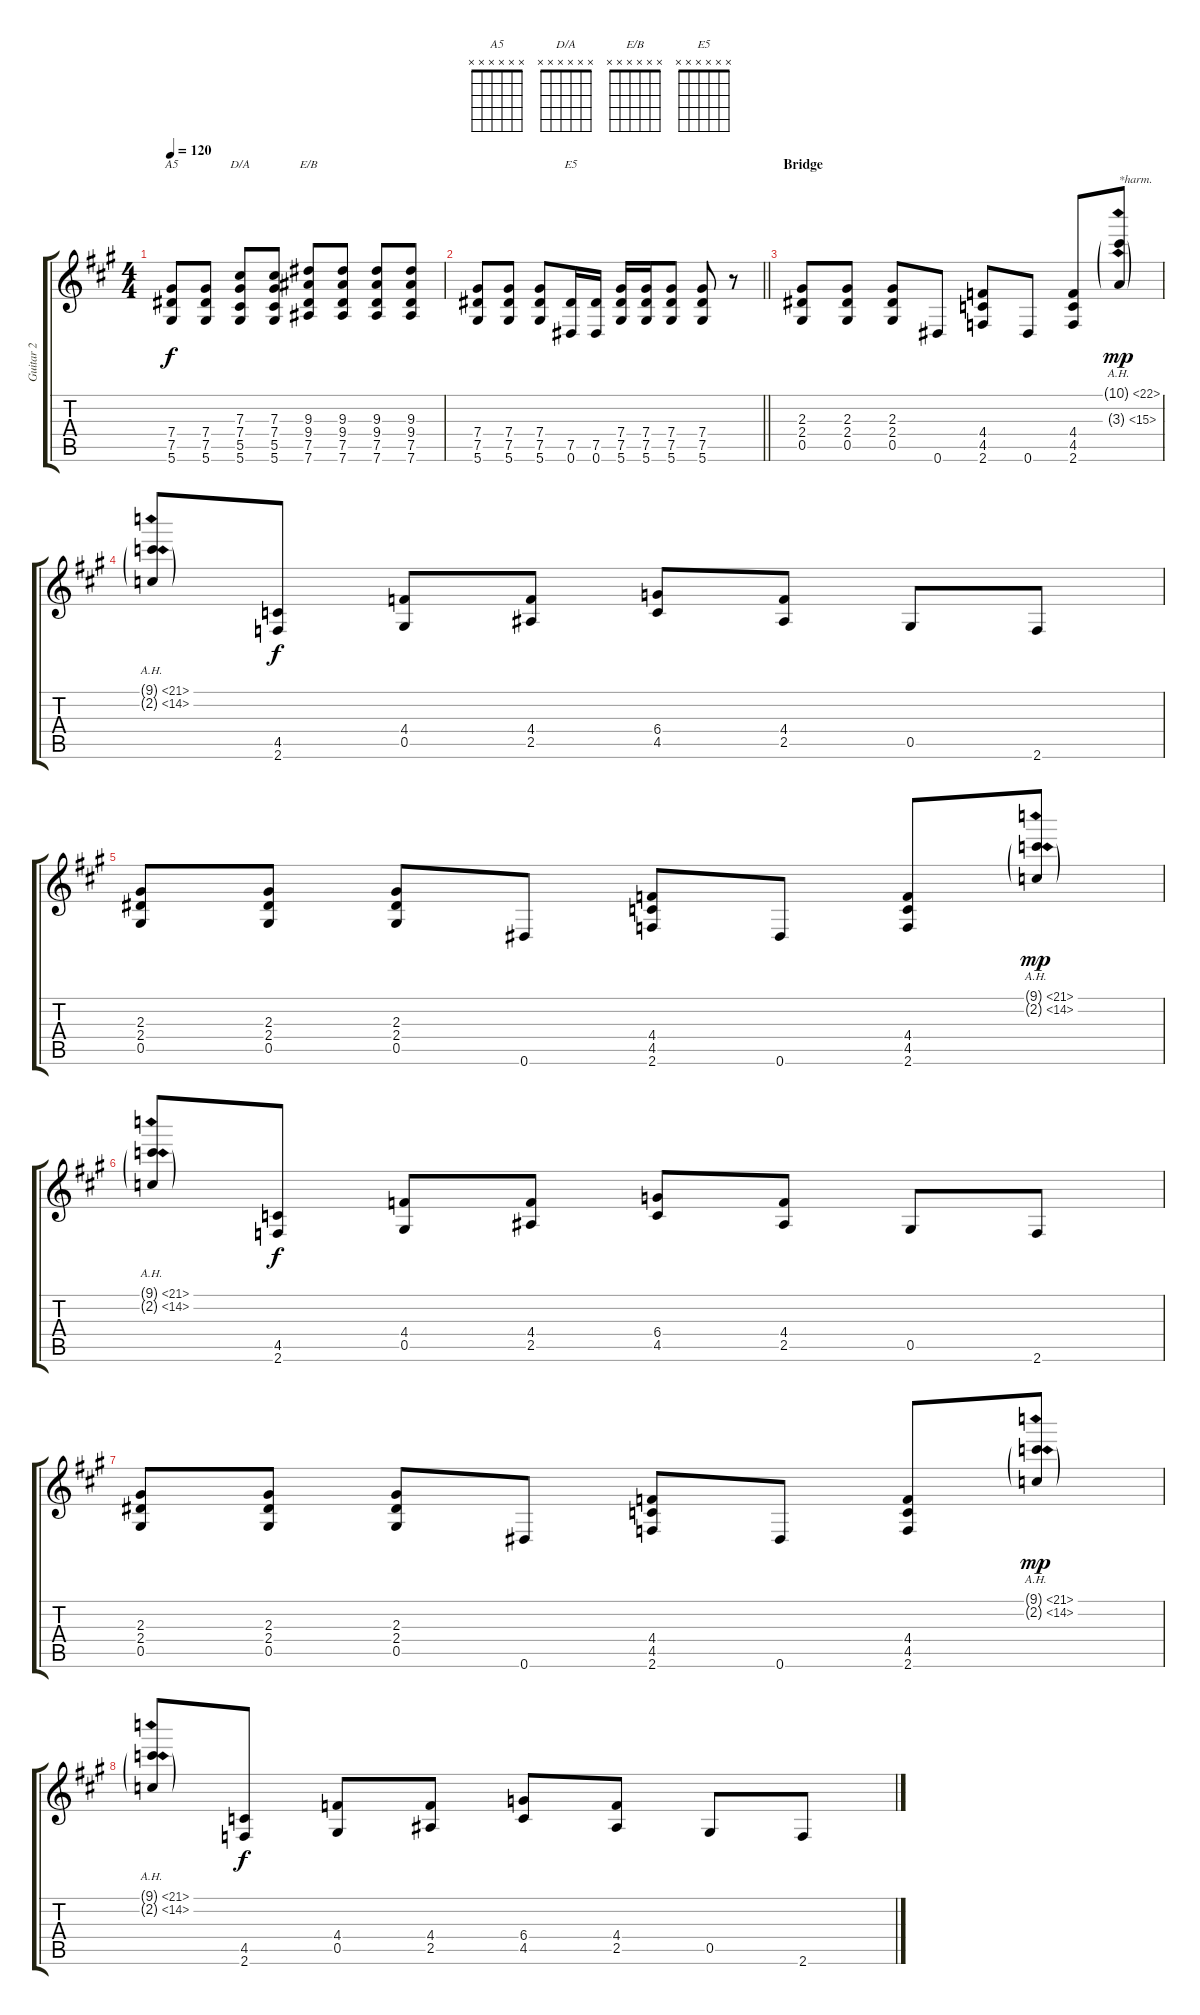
\track ("Guitar 2" "Guitar 2") {instrument distortionguitar}
\staff {score tabs}
\tuning (Eb4 Bb3 Gb3 Db3 Ab2 Eb2) {hide}
\chord ("A5" x x x x x x)
\chord ("D/A" x x x x x x)
\chord ("E/B" x x x x x x)
\chord ("E5" x x x x x x)
\ts (4 4)
\tempo 120
\clef g2
\ks a
(7.4 7.5 5.6).8{ch "A5" dy f} (7.4 7.5 5.6).8 (7.3 7.4 5.5 5.6).8{ch "D/A"} (7.3 7.4 5.5 5.6).8 (9.3 9.4 7.5 7.6).8{ch "E/B"} (9.3 9.4 7.5 7.6).8 (9.3 9.4 7.5 7.6).8 (9.3 9.4 7.5 7.6).8 |
\barLineRight lightlight
(7.4 7.5 5.6).8 (7.4 7.5 5.6).8 (7.4 7.5 5.6).8 (7.5 0.6).16{ch "E5"} (7.5 0.6).16 (7.4 7.5 5.6).16 (7.4 7.5 5.6).16 (7.4 7.5 5.6).8 (7.4 7.5 5.6).8 r.8 |
\section ("" "Bridge")
(2.3 2.4 0.5).8 (2.3 2.4 0.5).8 (2.3 2.4 0.5).8 0.6.8 (4.4 4.5 2.6).8 0.6.8 (4.4 4.5 2.6).8 (10.1{ah 12 g} 3.3{ah 12 g}).8{txt "*harm. " dy mp} |
(9.1{ah 12 g} 2.2{ah 12 g}).8 (4.5 2.6).8{dy f} (4.4 0.5).8 (4.4 2.5).8 (6.4 4.5).8 (4.4 2.5).8 0.5.8 2.6.8 |
(2.3 2.4 0.5).8 (2.3 2.4 0.5).8 (2.3 2.4 0.5).8 0.6.8 (4.4 4.5 2.6).8 0.6.8 (4.4 4.5 2.6).8 (9.1{ah 12 g} 2.2{ah 12 g}).8{dy mp} |
(9.1{ah 12 g} 2.2{ah 12 g}).8 (4.5 2.6).8{dy f} (4.4 0.5).8 (4.4 2.5).8 (6.4 4.5).8 (4.4 2.5).8 0.5.8 2.6.8 |
(2.3 2.4 0.5).8 (2.3 2.4 0.5).8 (2.3 2.4 0.5).8 0.6.8 (4.4 4.5 2.6).8 0.6.8 (4.4 4.5 2.6).8 (9.1{ah 12 g} 2.2{ah 12 g}).8{dy mp} |
(9.1{ah 12 g} 2.2{ah 12 g}).8 (4.5 2.6).8{dy f} (4.4 0.5).8 (4.4 2.5).8 (6.4 4.5).8 (4.4 2.5).8 0.5.8 2.6.8
